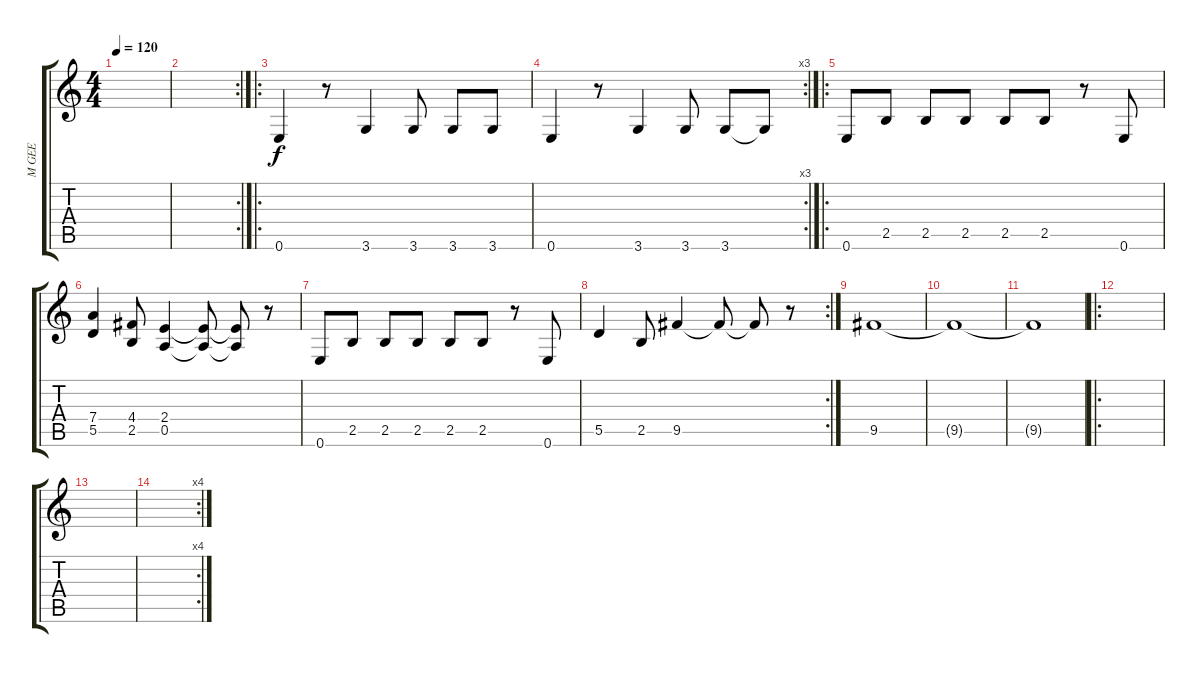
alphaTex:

\track ("M GEE" "M GEE") {instrument distortionguitar}
\staff {score tabs}
\tuning (E4 B3 G3 D3 A2 E2) {hide}
\ts (4 4)
\tempo 120
\clef g2
\ks c
|
\rc 2
|
\ro
0.6.4 r.8 3.6.4 3.6.8 3.6.8 3.6.8 |
\rc 3
0.6.4 r.8 3.6.4 3.6.8 3.6.8 3.6{t}.8 |
\ro
0.6.8 2.5.8 2.5.8 2.5.8 2.5.8 2.5.8 r.8 0.6.8 |
(7.4 5.5).4 (4.4 2.5).8 (2.4 0.5).4 (2.4{t} 0.5{t}).8 (2.4{t} 0.5{t}).8 r.8 |
0.6.8 2.5.8 2.5.8 2.5.8 2.5.8 2.5.8 r.8 0.6.8 |
\rc 2
5.5.4 2.5.8 9.5.4 9.5{t}.8 9.5{t}.8 r.8 |
9.5.1 |
9.5{t}.1 |
9.5{t}.1 |
\ro
|
|
\rc 4
